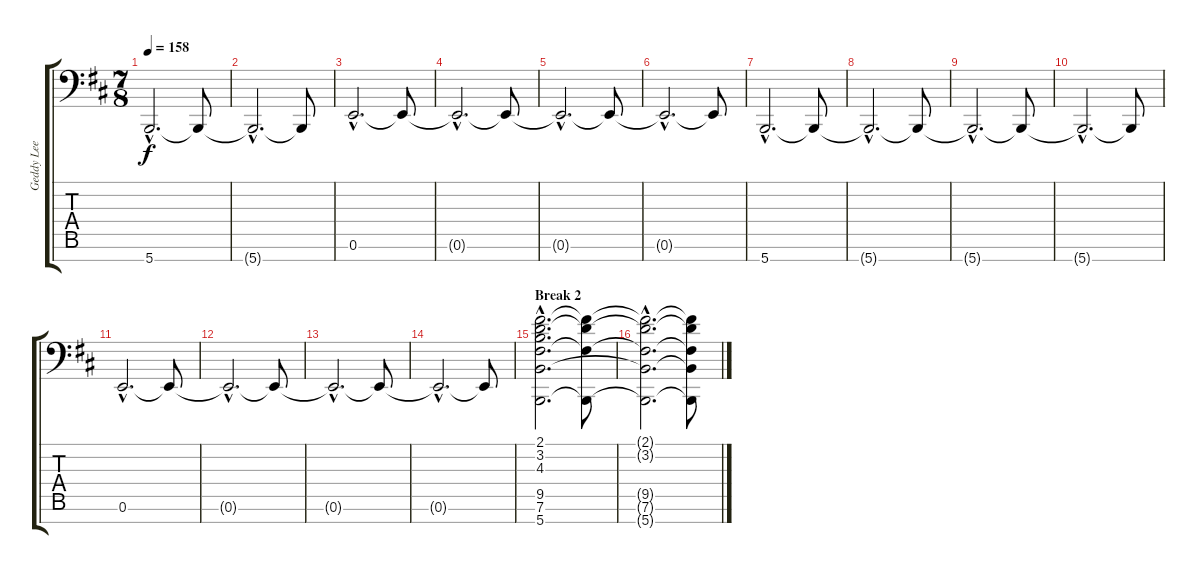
\track ("Geddy Lee (keyboards)" "Geddy Lee ") {instrument synthstrings1}
\staff {score tabs}
\tuning (E4 B3 G3 D3 A2 E2 Gb1) {hide}
\ts (7 8)
\tempo 158
\clef f4
\ks bminor
5.7{hac t}.2{d dy f} 5.7{t}.8 |
5.7{hac t}.2{d} 5.7{t}.8 |
0.6{hac}.2{d} 0.6{t}.8 |
0.6{hac t}.2{d} 0.6{t}.8 |
0.6{hac t}.2{d} 0.6{t}.8 |
0.6{hac t}.2{d} 0.6{t}.8 |
5.7{hac}.2{d} 5.7{t}.8 |
5.7{hac t}.2{d} 5.7{t}.8 |
5.7{hac t}.2{d} 5.7{t}.8 |
5.7{hac t}.2{d} 5.7{t}.8 |
0.6{hac}.2{d} 0.6{t}.8 |
0.6{hac t}.2{d} 0.6{t}.8 |
0.6{hac t}.2{d} 0.6{t}.8 |
0.6{hac t}.2{d} 0.6{t}.8 |
\section ("" "Break 2")
(2.1{hac} 3.2{hac} 4.3{hac} 9.5{hac} 7.6{hac} 5.7{hac}).2{d instrument synthbrass2} (2.1{t} 3.2{t} 9.5{t} 5.7{t}).8 |
(2.1{hac t} 3.2{hac t} 9.5{hac t} 7.6{hac t} 5.7{hac t}).2{d instrument synthbrass2} (2.1{t} 3.2{t} 9.5{t} 7.6{t} 5.7{t}).8
